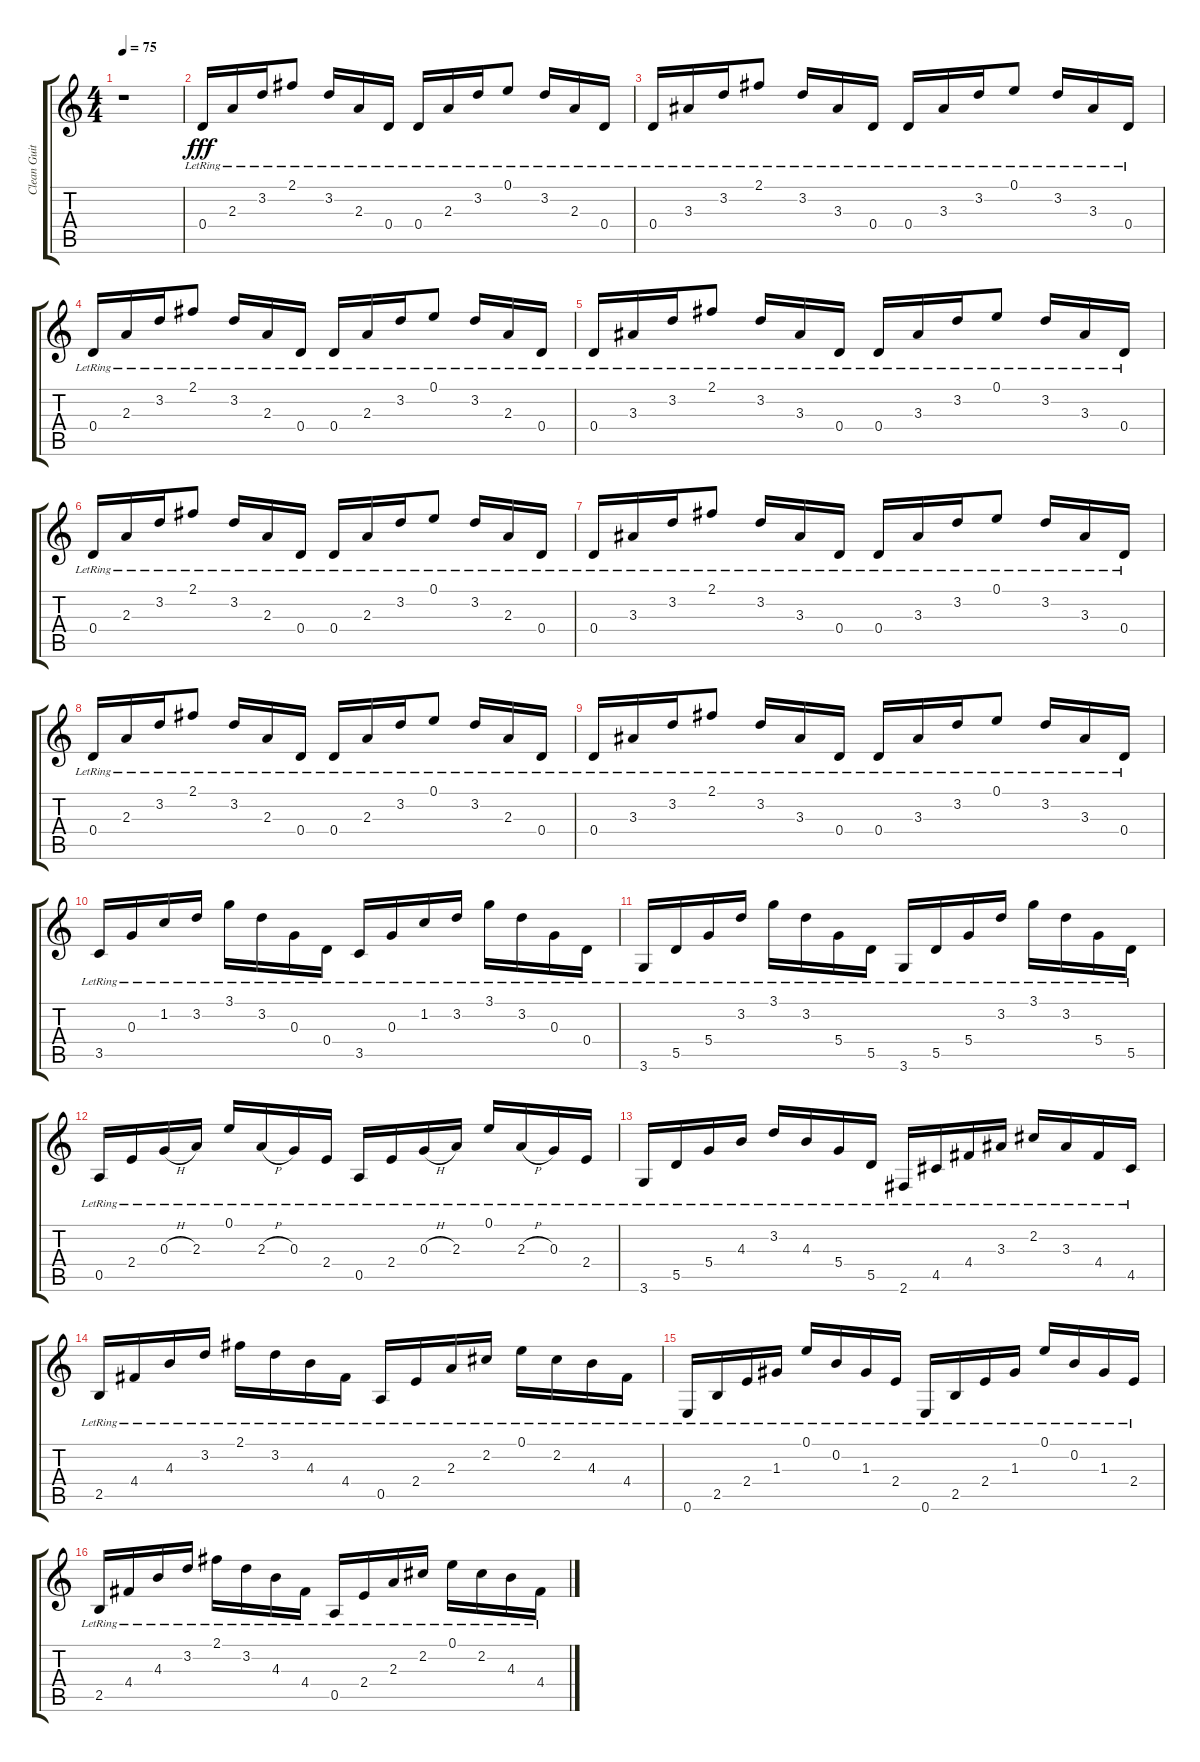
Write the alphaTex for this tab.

\track ("Clean Guitar" "Clean Guit") {instrument electricguitarjazz}
\staff {score tabs}
\tuning (E4 B3 G3 D3 A2 E2) {hide}
\ts (4 4)
\tempo 75
\clef g2
\ks c
r.1{dy fff} |
0.4{lr}.16 2.3{lr}.16 3.2{lr}.16 2.1{lr}.8 3.2{lr}.16 2.3{lr}.16 0.4{lr}.16 0.4{lr}.16 2.3{lr}.16 3.2{lr}.16 0.1{lr}.8 3.2{lr}.16 2.3{lr}.16 0.4{lr}.16 |
0.4{lr}.16 3.3{lr}.16 3.2{lr}.16 2.1{lr}.8 3.2{lr}.16 3.3{lr}.16 0.4{lr}.16 0.4{lr}.16 3.3{lr}.16 3.2{lr}.16 0.1{lr}.8 3.2{lr}.16 3.3{lr}.16 0.4{lr}.16 |
0.4{lr}.16 2.3{lr}.16 3.2{lr}.16 2.1{lr}.8 3.2{lr}.16 2.3{lr}.16 0.4{lr}.16 0.4{lr}.16 2.3{lr}.16 3.2{lr}.16 0.1{lr}.8 3.2{lr}.16 2.3{lr}.16 0.4{lr}.16 |
0.4{lr}.16 3.3{lr}.16 3.2{lr}.16 2.1{lr}.8 3.2{lr}.16 3.3{lr}.16 0.4{lr}.16 0.4{lr}.16 3.3{lr}.16 3.2{lr}.16 0.1{lr}.8 3.2{lr}.16 3.3{lr}.16 0.4{lr}.16 |
0.4{lr}.16 2.3{lr}.16 3.2{lr}.16 2.1{lr}.8 3.2{lr}.16 2.3{lr}.16 0.4{lr}.16 0.4{lr}.16 2.3{lr}.16 3.2{lr}.16 0.1{lr}.8 3.2{lr}.16 2.3{lr}.16 0.4{lr}.16 |
0.4{lr}.16 3.3{lr}.16 3.2{lr}.16 2.1{lr}.8 3.2{lr}.16 3.3{lr}.16 0.4{lr}.16 0.4{lr}.16 3.3{lr}.16 3.2{lr}.16 0.1{lr}.8 3.2{lr}.16 3.3{lr}.16 0.4{lr}.16 |
0.4{lr}.16 2.3{lr}.16 3.2{lr}.16 2.1{lr}.8 3.2{lr}.16 2.3{lr}.16 0.4{lr}.16 0.4{lr}.16 2.3{lr}.16 3.2{lr}.16 0.1{lr}.8 3.2{lr}.16 2.3{lr}.16 0.4{lr}.16 |
0.4{lr}.16 3.3{lr}.16 3.2{lr}.16 2.1{lr}.8 3.2{lr}.16 3.3{lr}.16 0.4{lr}.16 0.4{lr}.16 3.3{lr}.16 3.2{lr}.16 0.1{lr}.8 3.2{lr}.16 3.3{lr}.16 0.4{lr}.16 |
3.5{lr}.16 0.3{lr}.16 1.2{lr}.16 3.2{lr}.16 3.1{lr}.16 3.2{lr}.16 0.3{lr}.16 0.4{lr}.16 3.5{lr}.16 0.3{lr}.16 1.2{lr}.16 3.2{lr}.16 3.1{lr}.16 3.2{lr}.16 0.3{lr}.16 0.4{lr}.16 |
3.6{lr}.16 5.5{lr}.16 5.4{lr}.16 3.2{lr}.16 3.1{lr}.16 3.2{lr}.16 5.4{lr}.16 5.5{lr}.16 3.6{lr}.16 5.5{lr}.16 5.4{lr}.16 3.2{lr}.16 3.1{lr}.16 3.2{lr}.16 5.4{lr}.16 5.5{lr}.16 |
0.5{lr}.16 2.4{lr}.16 0.3{h lr}.16 2.3{lr}.16 0.1{lr}.16 2.3{h lr}.16 0.3{lr}.16 2.4{lr}.16 0.5{lr}.16 2.4{lr}.16 0.3{h lr}.16 2.3{lr}.16 0.1{lr}.16 2.3{h lr}.16 0.3{lr}.16 2.4{lr}.16 |
3.6{lr}.16 5.5{lr}.16 5.4{lr}.16 4.3{lr}.16 3.2{lr}.16 4.3{lr}.16 5.4{lr}.16 5.5{lr}.16 2.6{lr}.16 4.5{lr}.16 4.4{lr}.16 3.3{lr}.16 2.2{lr}.16 3.3{lr}.16 4.4{lr}.16 4.5{lr}.16 |
2.5{lr}.16 4.4{lr}.16 4.3{lr}.16 3.2{lr}.16 2.1{lr}.16 3.2{lr}.16 4.3{lr}.16 4.4{lr}.16 0.5{lr}.16 2.4{lr}.16 2.3{lr}.16 2.2{lr}.16 0.1{lr}.16 2.2{lr}.16 4.3{lr}.16 4.4{lr}.16 |
0.6{lr}.16 2.5{lr}.16 2.4{lr}.16 1.3{lr}.16 0.1{lr}.16 0.2{lr}.16 1.3{lr}.16 2.4{lr}.16 0.6{lr}.16 2.5{lr}.16 2.4{lr}.16 1.3{lr}.16 0.1{lr}.16 0.2{lr}.16 1.3{lr}.16 2.4{lr}.16 |
2.5{lr}.16 4.4{lr}.16 4.3{lr}.16 3.2{lr}.16 2.1{lr}.16 3.2{lr}.16 4.3{lr}.16 4.4{lr}.16 0.5{lr}.16 2.4{lr}.16 2.3{lr}.16 2.2{lr}.16 0.1{lr}.16 2.2{lr}.16 4.3{lr}.16 4.4{lr}.16
